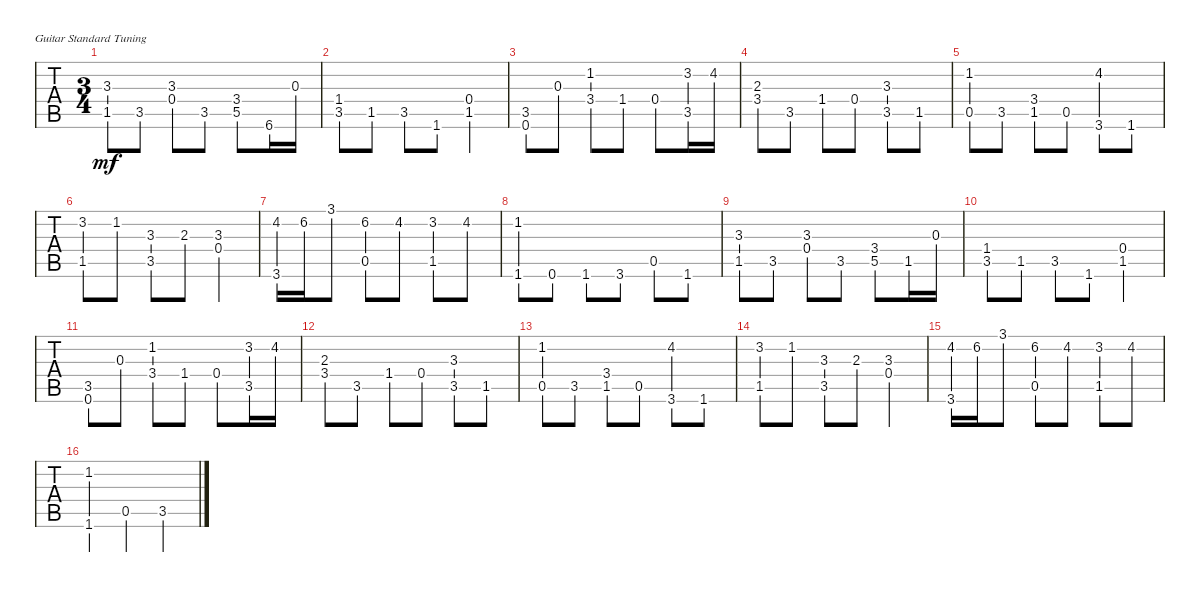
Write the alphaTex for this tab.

\defaultSystemsLayout 4
\bracketExtendMode groupsimilarinstruments
\singleTrackTrackNamePolicy hidden
\multiTrackTrackNamePolicy hidden
\firstSystemTrackNameOrientation horizontal
\otherSystemsTrackNameOrientation horizontal
\track ("Nylon Guitar" "N-Gt") {instrument acousticguitarnylon}
\staff {tabs}
\tuning (E4 B3 G3 D3 A2 E2)
\ts (3 4)
\tempo (120 hide)
\clef g2
\ks bb
(3.3 1.5).8{dy mf instrument acousticguitarnylon} 3.5.8 (3.3 0.4).8 3.5.8 (3.4 5.5).8 6.6.16 0.3.16 |
(1.4 3.5).8 1.5.8 3.5.8 1.6.8 (0.4 1.5).4 |
(3.5 0.6).8 0.3.8 (1.2 3.4).8 1.4.8 0.4.8 (3.2 3.5).16 4.2.16 |
(2.3 3.4).8 3.5.8 1.4.8 0.4.8 (3.3 3.5).8 1.5.8 |
(1.2 0.5).8 3.5.8 (3.4 1.5).8 0.5.8 (4.2 3.6).8 1.6.8 |
(3.2 1.5).8 1.2.8 (3.3 3.5).8 2.3.8 (3.3 0.4).4 |
(4.2 3.6).16 6.2.16 3.1.8 (0.5 6.2).8 4.2.8 (3.2 1.5).8 4.2.8 |
(1.2 1.6).8 0.6.8 1.6.8 3.6.8 0.5.8 1.6.8 |
(3.3 1.5).8 3.5.8 (3.3 0.4).8 3.5.8 (3.4 5.5).8 1.5.16 0.3.16 |
(1.4 3.5).8 1.5.8 3.5.8 1.6.8 (0.4 1.5).4 |
(3.5 0.6).8 0.3.8 (1.2 3.4).8 1.4.8 0.4.8 (3.2 3.5).16 4.2.16 |
(2.3 3.4).8 3.5.8 1.4.8 0.4.8 (3.3 3.5).8 1.5.8 |
(1.2 0.5).8 3.5.8 (3.4 1.5).8 0.5.8 (4.2 3.6).8 1.6.8 |
(3.2 1.5).8 1.2.8 (3.3 3.5).8 2.3.8 (3.3 0.4).4 |
(4.2 3.6).16 6.2.16 3.1.8 (0.5 6.2).8 4.2.8 (3.2 1.5).8 4.2.8 |
(1.2 1.6).4 0.5.4 3.5.4
